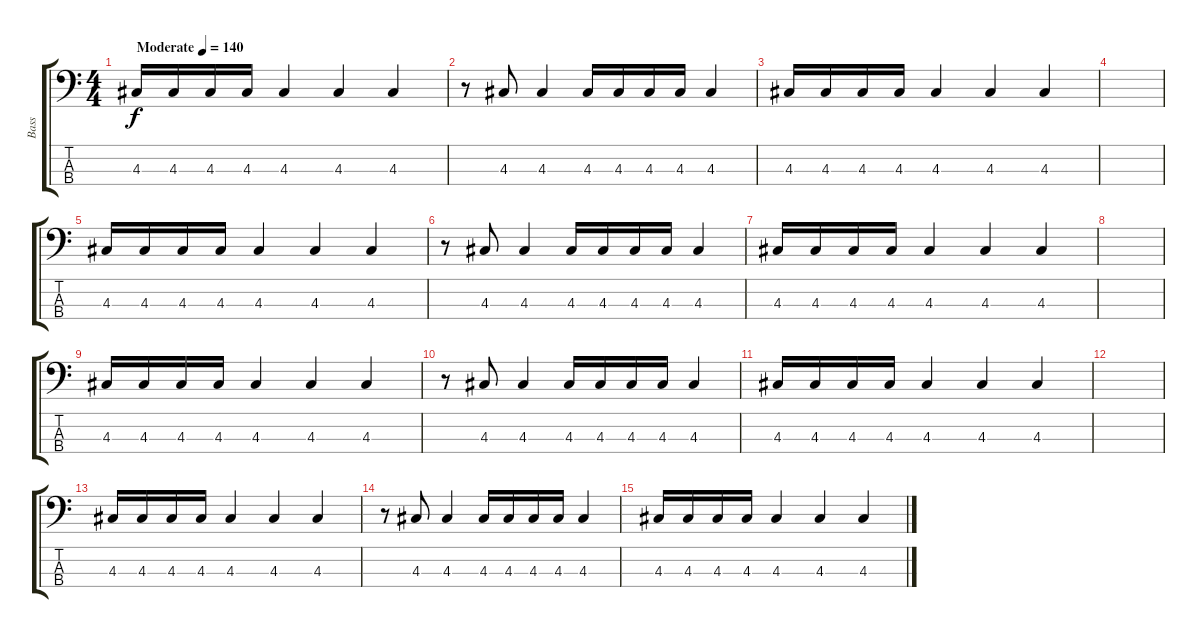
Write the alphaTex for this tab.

\track ("Bass" "Bass") {instrument electricbasspick}
\staff {score tabs}
\tuning (G2 D2 A1 E1) {hide}
\ts (4 4)
\tempo (140 "Moderate")
\clef f4
\ks c
4.3.16{dy f instrument electricbasspick} 4.3.16 4.3.16 4.3.16 4.3.4 4.3.4 4.3.4 |
r.8 4.3.8 4.3.4 4.3.16 4.3.16 4.3.16 4.3.16 4.3.4 |
4.3.16 4.3.16 4.3.16 4.3.16 4.3.4 4.3.4 4.3.4 |
|
4.3.16 4.3.16 4.3.16 4.3.16 4.3.4 4.3.4 4.3.4 |
r.8 4.3.8 4.3.4 4.3.16 4.3.16 4.3.16 4.3.16 4.3.4 |
4.3.16 4.3.16 4.3.16 4.3.16 4.3.4 4.3.4 4.3.4 |
|
4.3.16 4.3.16 4.3.16 4.3.16 4.3.4 4.3.4 4.3.4 |
r.8 4.3.8 4.3.4 4.3.16 4.3.16 4.3.16 4.3.16 4.3.4 |
4.3.16 4.3.16 4.3.16 4.3.16 4.3.4 4.3.4 4.3.4 |
|
4.3.16 4.3.16 4.3.16 4.3.16 4.3.4 4.3.4 4.3.4 |
r.8 4.3.8 4.3.4 4.3.16 4.3.16 4.3.16 4.3.16 4.3.4 |
4.3.16 4.3.16 4.3.16 4.3.16 4.3.4 4.3.4 4.3.4
